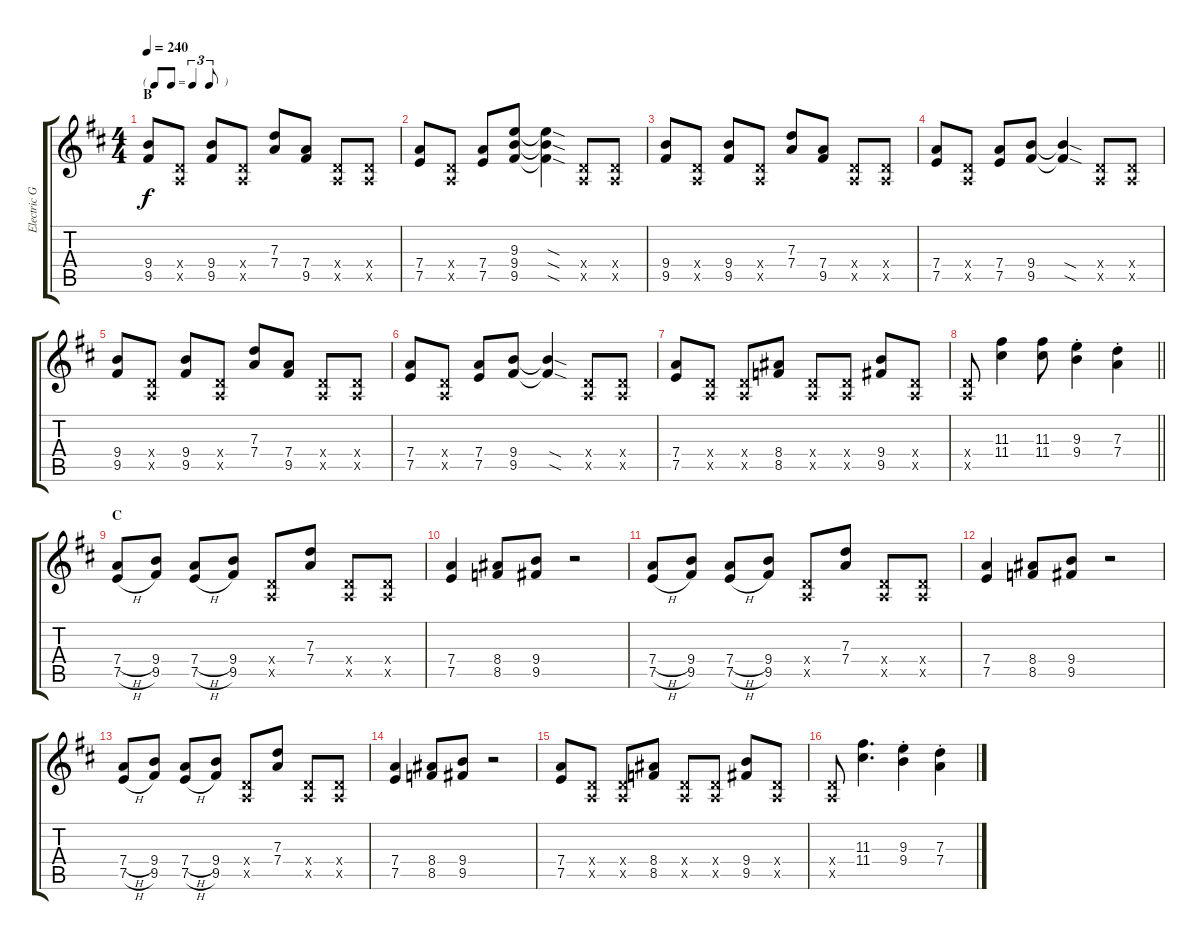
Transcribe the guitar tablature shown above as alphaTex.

\track ("Electric Guitar II" "Electric G") {instrument distortionguitar}
\staff {score tabs}
\tuning (E4 B3 G3 D3 A2 E2) {hide}
\ts (4 4)
\tf triplet8th
\section ("" "B")
\tempo 240
\clef g2
\ks d
(9.4 9.5).8{dy f} (0.4{x} 0.5{x}).8 (9.4 9.5).8 (0.4{x} 0.5{x}).8 (7.3 7.4).8 (7.4 9.5).8 (0.4{x} 0.5{x}).8 (0.4{x} 0.5{x}).8 |
(7.4 7.5).8 (0.4{x} 0.5{x}).8 (7.4 7.5).8 (9.3 9.4 9.5).8 (9.3{sod t} 9.4{sod t} 9.5{sod t}).4 (0.4{x} 0.5{x}).8 (0.4{x} 0.5{x}).8 |
(9.4 9.5).8 (0.4{x} 0.5{x}).8 (9.4 9.5).8 (0.4{x} 0.5{x}).8 (7.3 7.4).8 (7.4 9.5).8 (0.4{x} 0.5{x}).8 (0.4{x} 0.5{x}).8 |
(7.4 7.5).8 (0.4{x} 0.5{x}).8 (7.4 7.5).8 (9.4 9.5).8 (9.4{sod t} 9.5{sod t}).4 (0.4{x} 0.5{x}).8 (0.4{x} 0.5{x}).8 |
(9.4 9.5).8 (0.4{x} 0.5{x}).8 (9.4 9.5).8 (0.4{x} 0.5{x}).8 (7.3 7.4).8 (7.4 9.5).8 (0.4{x} 0.5{x}).8 (0.4{x} 0.5{x}).8 |
(7.4 7.5).8 (0.4{x} 0.5{x}).8 (7.4 7.5).8 (9.4 9.5).8 (9.4{sod t} 9.5{sod t}).4 (0.4{x} 0.5{x}).8 (0.4{x} 0.5{x}).8 |
(7.4 7.5).8 (0.4{x} 0.5{x}).8 (0.4{x} 0.5{x}).8 (8.4 8.5).8 (0.4{x} 0.5{x}).8 (0.4{x} 0.5{x}).8 (9.4 9.5).8 (0.4{x} 0.5{x}).8 |
\barLineRight lightlight
(0.4{x} 0.5{x}).8 (11.3 11.4).4 (11.3 11.4).8 (9.3{st} 9.4).4 (7.3{st} 7.4).4 |
\section ("" "C")
(7.4{h} 7.5{h}).8 (9.4 9.5).8 (7.4{h} 7.5{h}).8 (9.4 9.5).8 (0.4{x} 0.5{x}).8 (7.3 7.4).8 (0.4{x} 0.5{x}).8 (0.4{x} 0.5{x}).8 |
(7.4 7.5).4 (8.4 8.5).8 (9.4 9.5).8 r.2 |
(7.4{h} 7.5{h}).8 (9.4 9.5).8 (7.4{h} 7.5{h}).8 (9.4 9.5).8 (0.4{x} 0.5{x}).8 (7.3 7.4).8 (0.4{x} 0.5{x}).8 (0.4{x} 0.5{x}).8 |
(7.4 7.5).4 (8.4 8.5).8 (9.4 9.5).8 r.2 |
(7.4{h} 7.5{h}).8 (9.4 9.5).8 (7.4{h} 7.5{h}).8 (9.4 9.5).8 (0.4{x} 0.5{x}).8 (7.3 7.4).8 (0.4{x} 0.5{x}).8 (0.4{x} 0.5{x}).8 |
(7.4 7.5).4 (8.4 8.5).8 (9.4 9.5).8 r.2 |
(7.4 7.5).8 (0.4{x} 0.5{x}).8 (0.4{x} 0.5{x}).8 (8.4 8.5).8 (0.4{x} 0.5{x}).8 (0.4{x} 0.5{x}).8 (9.4 9.5).8 (0.4{x} 0.5{x}).8 |
(0.4{x} 0.5{x}).8 (11.3 11.4).4{d} (9.3{st} 9.4{st}).4 (7.3{st} 7.4{st}).4
